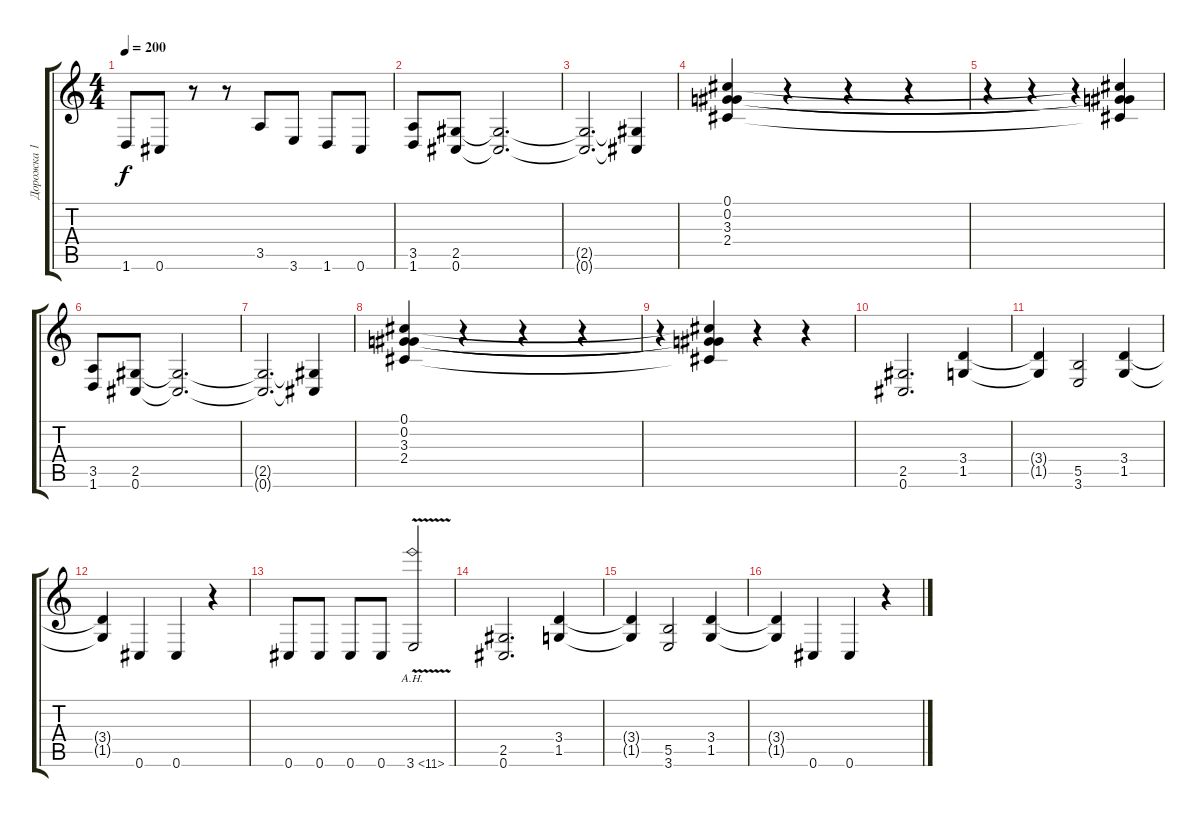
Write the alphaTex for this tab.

\track ("Дорожка 1" "Дорожка 1") {instrument distortionguitar}
\staff {score tabs}
\tuning (Db4 Ab3 E3 B2 Gb2 Db2) {hide}
\ts (4 4)
\tempo 200
\clef g2
\ks c
1.6.8{dy f} 0.6.8 r.8 r.8 3.5.8 3.6.8 1.6.8 0.6.8 |
(3.5 1.6).8 (2.5 0.6).8 (2.5{t} 0.6{t}).2{d} |
(2.5{t} 0.6{t}).2{d} (2.5{t} 0.6{t}).4 |
(0.1 0.2 3.3 2.4).4 r.4 r.4 r.4 |
r.4 r.4 r.4 (0.1{t} 0.2{t} 3.3{t} 2.4{t}).4 |
(3.5 1.6).8 (2.5 0.6).8 (2.5{t} 0.6{t}).2{d} |
(2.5{t} 0.6{t}).2{d} (2.5{t} 0.6{t}).4 |
(0.1 0.2 3.3 2.4).4 r.4 r.4 r.4 |
r.4 (0.1{t} 0.2{t} 3.3{t} 2.4{t}).4 r.4 r.4 |
(2.5 0.6).2{d} (3.4 1.5).4 |
(3.4{t} 1.5{t}).4 (5.5 3.6).2 (3.4 1.5).4 |
(3.4{t} 1.5{t}).4 0.6.4 0.6.4 r.4 |
0.6.8 0.6.8 0.6.8 0.6.8 3.6{ah 8 v}.2 |
(2.5 0.6).2{d} (3.4 1.5).4 |
(3.4{t} 1.5{t}).4 (5.5 3.6).2 (3.4 1.5).4 |
(3.4{t} 1.5{t}).4 0.6.4 0.6.4 r.4
